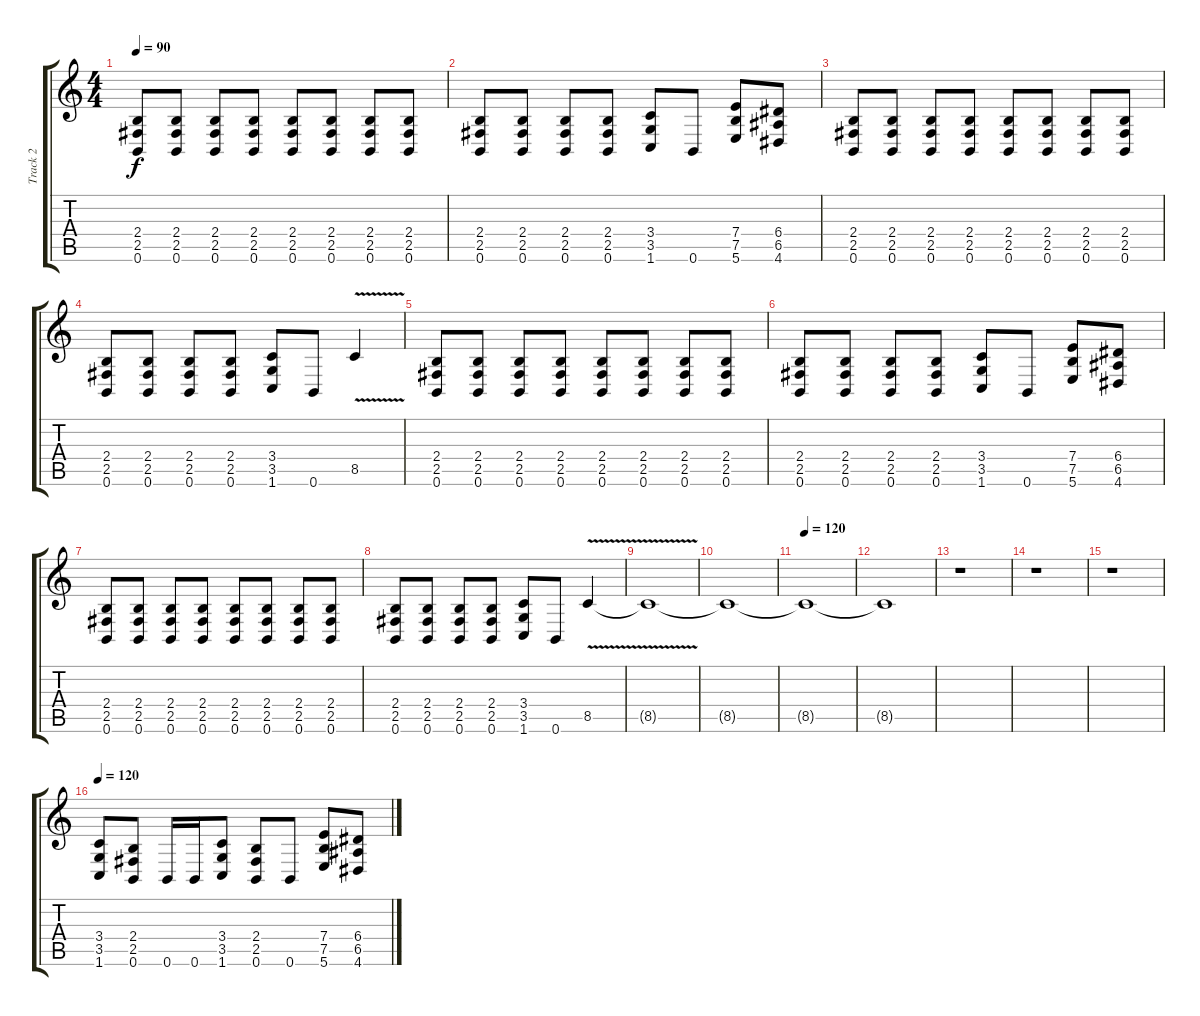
\track ("Track 2" "Track 2") {instrument overdrivenguitar}
\staff {score tabs}
\tuning (B3 Gb3 D3 A2 E2 B1) {hide}
\ts (4 4)
\tempo 90
\clef g2
\ks c
(2.4 2.5 0.6).8{dy f} (2.4 2.5 0.6).8 (2.4 2.5 0.6).8 (2.4 2.5 0.6).8 (2.4 2.5 0.6).8 (2.4 2.5 0.6).8 (2.4 2.5 0.6).8 (2.4 2.5 0.6).8 |
(2.4 2.5 0.6).8 (2.4 2.5 0.6).8 (2.4 2.5 0.6).8 (2.4 2.5 0.6).8 (3.4 3.5 1.6).8 0.6.8 (7.4 7.5 5.6).8 (6.4 6.5 4.6).8 |
(2.4 2.5 0.6).8 (2.4 2.5 0.6).8 (2.4 2.5 0.6).8 (2.4 2.5 0.6).8 (2.4 2.5 0.6).8 (2.4 2.5 0.6).8 (2.4 2.5 0.6).8 (2.4 2.5 0.6).8 |
(2.4 2.5 0.6).8 (2.4 2.5 0.6).8 (2.4 2.5 0.6).8 (2.4 2.5 0.6).8 (3.4 3.5 1.6).8 0.6.8 8.5{v}.4 |
(2.4 2.5 0.6).8 (2.4 2.5 0.6).8 (2.4 2.5 0.6).8 (2.4 2.5 0.6).8 (2.4 2.5 0.6).8 (2.4 2.5 0.6).8 (2.4 2.5 0.6).8 (2.4 2.5 0.6).8 |
(2.4 2.5 0.6).8 (2.4 2.5 0.6).8 (2.4 2.5 0.6).8 (2.4 2.5 0.6).8 (3.4 3.5 1.6).8 0.6.8 (7.4 7.5 5.6).8 (6.4 6.5 4.6).8 |
(2.4 2.5 0.6).8 (2.4 2.5 0.6).8 (2.4 2.5 0.6).8 (2.4 2.5 0.6).8 (2.4 2.5 0.6).8 (2.4 2.5 0.6).8 (2.4 2.5 0.6).8 (2.4 2.5 0.6).8 |
(2.4 2.5 0.6).8 (2.4 2.5 0.6).8 (2.4 2.5 0.6).8 (2.4 2.5 0.6).8 (3.4 3.5 1.6).8 0.6.8 8.5{v}.4 |
8.5{t}.1 |
8.5{t}.1 |
\tempo 120
8.5{t}.1 |
8.5{t}.1 |
r.1 |
r.1 |
r.1 |
\tempo 120
(3.4 3.5 1.6).8 (2.4 2.5 0.6).8 0.6.16 0.6.16 (3.4 3.5 1.6).8 (2.4 2.5 0.6).8 0.6.8 (7.4 7.5 5.6).8 (6.4 6.5 4.6).8
